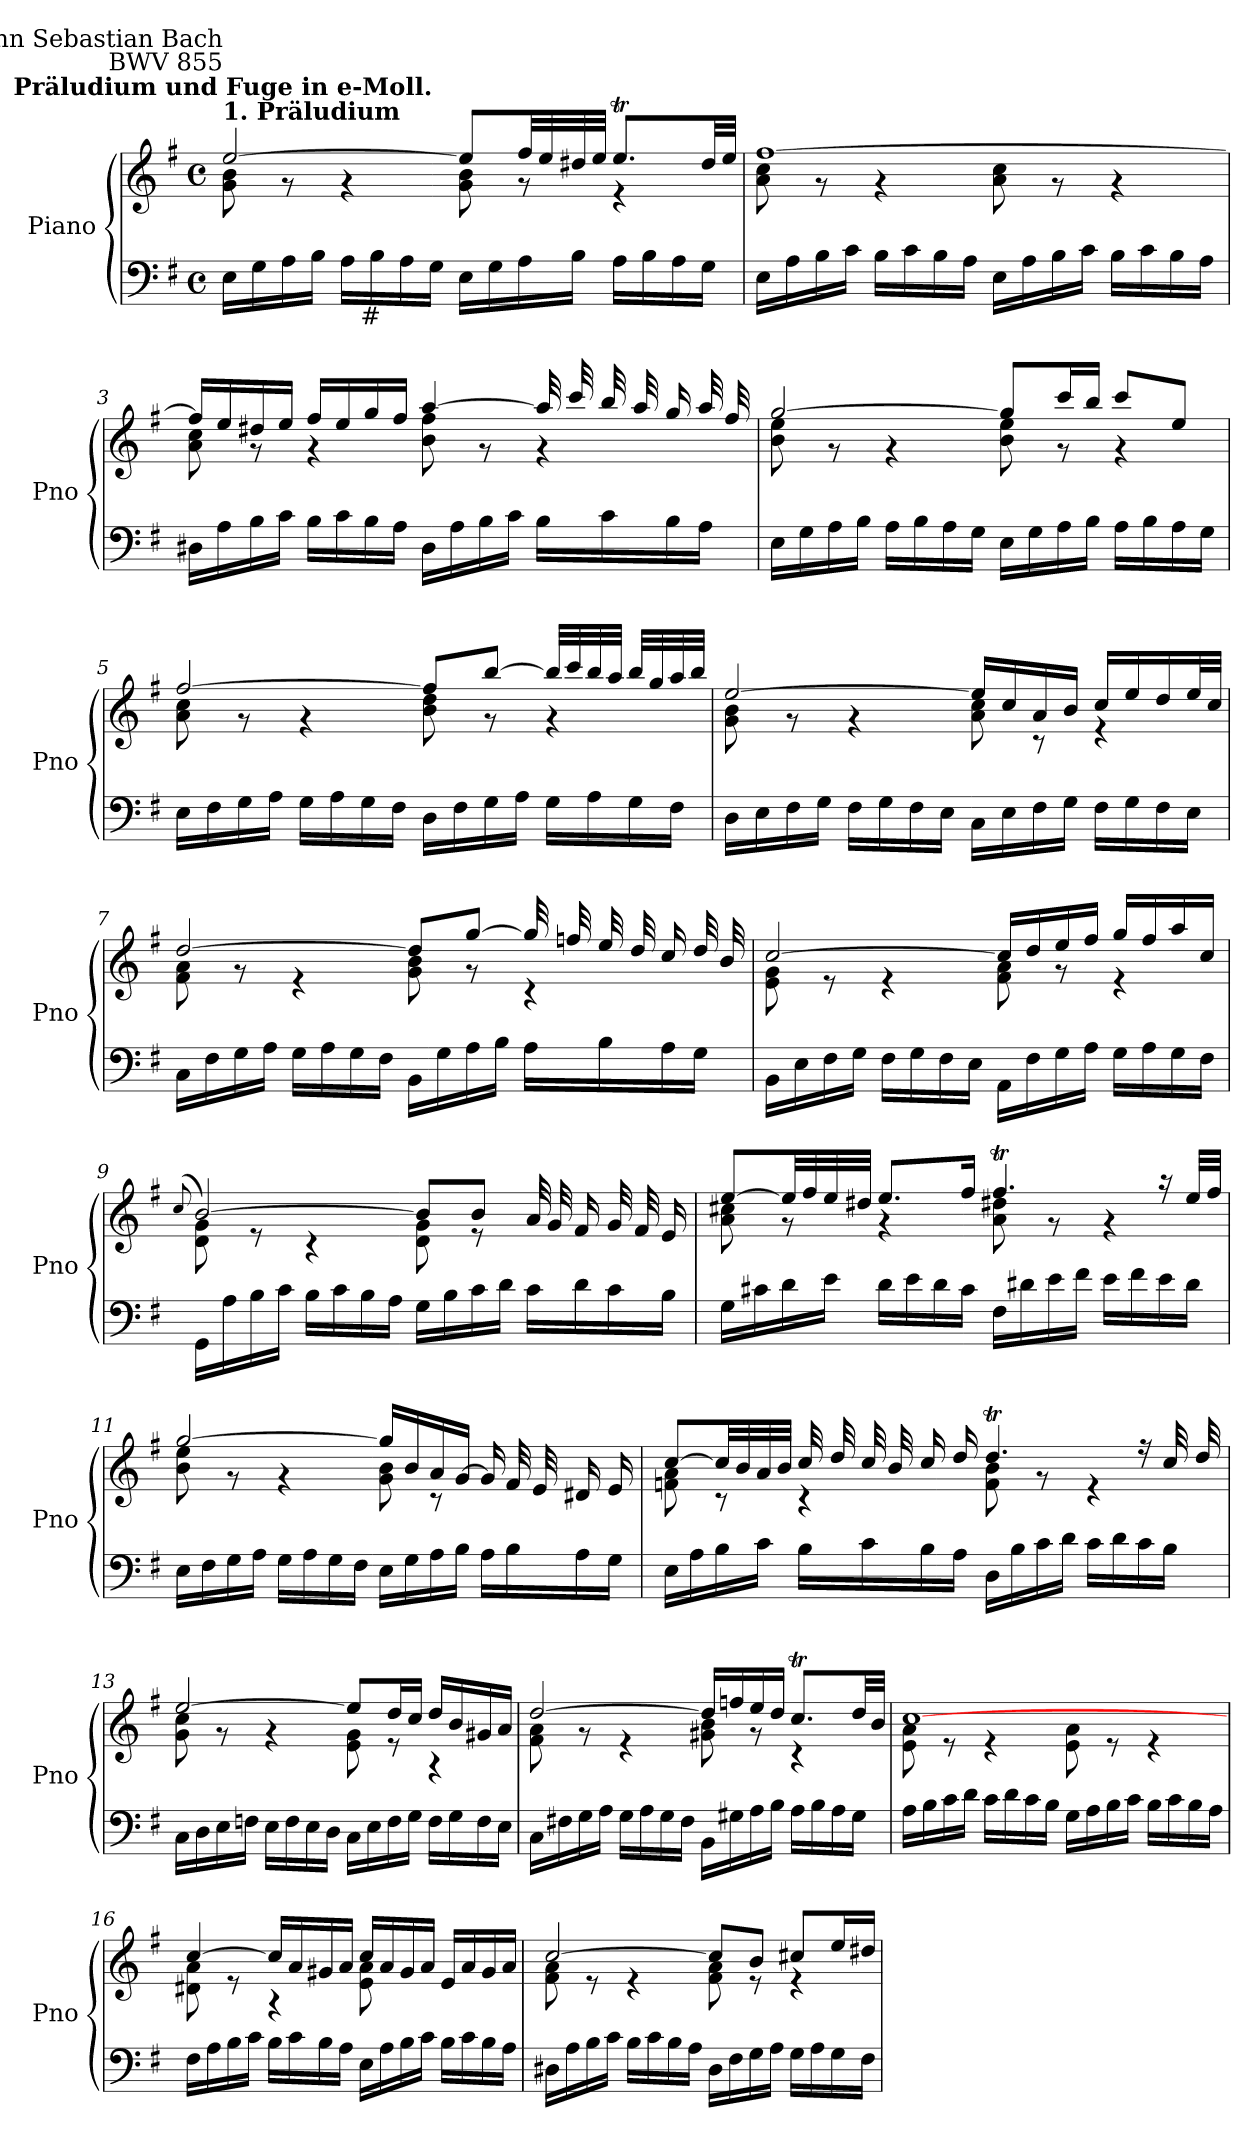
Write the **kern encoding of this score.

**kern	**kern
*part1	*part1
*staff2	*staff1
*I"Piano	*
*I'Pno	*
*clefF4	*clefG2
*k[f#]	*k[f#]
*G:	*G:
*M4/4	*M4/4
*met(c)	*met(c)
=1	=1
*	*^
!	!LO:TX:a:B:t=1. Präludium	!
!	!LO:TX:a:B:cj:t=Präludium und Fuge in e-Moll.	!
!	!LO:TX:a:rj:t=Johann Sebastian Bach\nBWV  855	!
16ELL	[2ee/	8g\ 8b\
16G	.	.
16A	.	8r
16BJJ	.	.
16ALL	.	4r
!LO:TX:b:cj:t=#	!	!
16B	.	.
16A	.	.
16GJJ	.	.
16ELL	8ee/L]	8g\ 8b\
16G	.	.
16A	32ff#/LL	8r
.	32ee/	.
16BJJ	32dd#X/	.
.	32ee/JJJ	.
16ALL	8.eeTL	4r
16B	.	.
16A	.	.
16GJJ	32dd#LL	.
.	32eeJJJ	.
=2	=2	=2
16ELL	[1ff#/	8a\ 8cc\
16A	.	.
16B	.	8r
16cJJ	.	.
16BLL	.	4r
16c	.	.
16B	.	.
16AJJ	.	.
16ELL	.	8a\ 8cc\
16A	.	.
16B	.	8r
16cJJ	.	.
16BLL	.	4r
16c	.	.
16B	.	.
16AJJ	.	.
!!LO:LB:g=z	!!
=3	=3	=3
16D#XLL	16ff#LL]	8a\ 8cc\
16A	16ee	.
16B	16dd#X	8r
16cJJ	16eeJJ	.
16BLL	16ff#/LL	4r
16c	16ee/	.
16B	16gg/	.
16AJJ	16ff#/JJ	.
16D#LL	[4aa/	8b\ 8ff#\
16A	.	.
16B	.	8r
16cJJ	.	.
16BLL	32aa/LLL]	4r
.	32ccc/	.
16c	32bb/	.
.	32aa/	.
16B	16gg/	.
16AJJ	32aa/L	.
.	32ff#/JJJ	.
=4	=4	=4
16ELL	[2gg/	8b\ 8ee\
16G	.	.
16A	.	8r
16BJJ	.	.
16ALL	.	4r
16B	.	.
16A	.	.
16GJJ	.	.
16ELL	8ggL]	8b\ 8ee\
16G	.	.
16A	16cccL	8r
16BJJ	16bbJJ	.
16ALL	8ccc/L	4r
16B	.	.
16A	8ee/J	.
16GJJ	.	.
!!LO:LB:g=z	!!
=5	=5	=5
16ELL	[2ff#/	8a\ 8cc\
16F#	.	.
16G	.	8r
16AJJ	.	.
16GLL	.	4r
16A	.	.
16G	.	.
16F#JJ	.	.
16DLL	8ff#L]	8b\ 8dd\
16F#	.	.
16G	[8bbJ	8r
16AJJ	.	.
16GLL	32bb/LLL]	4r
.	32ccc/	.
16A	32bb/	.
.	32aa/JJJ	.
16G	32bbLLL	.
.	32gg	.
16F#JJ	32aa	.
.	32bbJJJ	.
=6	=6	=6
16DLL	[2ee/	8g\ 8b\
16E	.	.
16F#	.	8r
16GJJ	.	.
16F#LL	.	4r
16G	.	.
16F#	.	.
16EJJ	.	.
16CLL	16ee/LL]	8a\ 8cc\
16E	16cc/	.
16F#	16a/	8r
16GJJ	16b/JJ	.
16F#LL	16ccLL	4r
16G	16ee	.
16F#	16dd	.
16EJJ	32eeL	.
.	32ccJJJ	.
!!LO:LB:g=z	!!
=7	=7	=7
16CLL	[2dd/	8f#\ 8a\
16F#	.	.
16G	.	8r
16AJJ	.	.
16GLL	.	4r
16A	.	.
16G	.	.
16F#JJ	.	.
16BBLL	8ddL]	8g\ 8b\
16G	.	.
16A	[8ggJ	8r
16BJJ	.	.
16ALL	32gg/LLL]	4r
.	32ffn/	.
16B	32ee/	.
.	32dd/	.
16A	16cc/	.
16GJJ	32dd/L	.
.	32b/JJJ	.
=8	=8	=8
16BBLL	[2cc/	8e\ 8g\
16E	.	.
16F#	.	8r
16GJJ	.	.
16F#LL	.	4r
16G	.	.
16F#	.	.
16EJJ	.	.
16AALL	16ccLL]	8f#\ 8a\
16F#	16dd	.
16G	16ee	8r
16AJJ	16ff#JJ	.
16GLL	16ggLL	4r
16A	16ff#	.
16G	16aa	.
16F#JJ	16ccJJ	.
!!LO:LB:g=z	!!
=9	=9	=9
.	(>8qqcc/	.
16GGLL	[2b/)	8d\ 8g\
16A	.	.
16B	.	8r
16cJJ	.	.
16BLL	.	4r
16c	.	.
16B	.	.
16AJJ	.	.
16GLL	8b/L]	8d\ 8g\
16B	.	.
16c	8b/J	8r
16dJJ	.	.
16cLL	32a/LLL	4ryy
.	32g/	.
16d	16f#/JJ	.
16c	32gLLL	.
.	32f#	.
16BJJ	16eJJ	.
=10	=10	=10
16GLL	[8ee/L	8a\ 8cc#X\
16c#X	.	.
16d	32ee/LL]	8r
.	32ff#/	.
16eJJ	32ee/	.
.	32dd#X/JJJ	.
16dLL	8.eeL	4r
16e	.	.
16d	.	.
16c#JJ	16ff#J	.
16F#LL	4.ff#t/	8a\ 8dd#X\
16d#X	.	.
16e	.	8r
16f#JJ	.	.
16eLL	.	4r
16f#	.	.
16e	16r	.
16d#JJ	32ee/LLL	.
.	32ff#/JJJ	.
!!LO:LB:g=z	!!
=11	=11	=11
16ELL	[2gg/	8b\ 8ee\
16F#	.	.
16G	.	8r
16AJJ	.	.
16GLL	.	4r
16A	.	.
16G	.	.
16F#JJ	.	.
16ELL	16gg/LL]	8g\ 8b\
16G	16b/	.
16A	16a/	8r
16BJJ	[16g/JJ	.
16ALL	16g/LL]	4ryy
16B	32f#/L	.
.	32e/	.
16A	16d#X/	.
16GJJ	16e/JJ	.
=12	=12	=12
16ELL	[8cc/L	8fn\ 8a\
16A	.	.
16B	32cc/LL]	8r
.	32b/	.
16cJJ	32a/	.
.	32b/JJJ	.
16BLL	32cc/LLL	4r
.	32dd/	.
16c	32cc/	.
.	32b/	.
16B	16cc/	.
16AJJ	16dd/JJ	.
16DLL	4.ddT/	8f\ 8b\
16B	.	.
16c	.	8r
16dJJ	.	.
16cLL	.	4r
16d	.	.
16c	16r	.
16BJJ	32cc/LLL	.
.	32dd/JJJ	.
!!LO:LB:g=z	!!
=13	=13	=13
16CLL	[2ee/	8g\ 8cc\
16D	.	.
16E	.	8r
16FnJJ	.	.
16ELL	.	4r
16F	.	.
16E	.	.
16DJJ	.	.
16CLL	8ee/L]	8e\ 8g\
16E	.	.
16F	16dd/L	8r
16GJJ	16cc/JJ	.
16FLL	16ddLL	4r
16G	16b	.
16F	16g#X	.
16EJJ	16aJJ	.
=14	=14	=14
16CLL	[2dd/	8f#\ 8a\
16F#X	.	.
16G	.	8r
16AJJ	.	.
16GLL	.	4r
16A	.	.
16G	.	.
16F#JJ	.	.
16BBLL	16ddLL]	8g#X\ 8b\
16G#X	16ffn	.
16A	16ee	8r
16BJJ	16ddJJ	.
16ALL	8.ccT/L	4r
16B	.	.
16A	.	.
16G#JJ	32dd/LL	.
.	32b/JJJ	.
!!LO:LB:g=z	!!
=15	=15	=15
16ALL	[1cc/	8e\ 8a\
16B	.	.
16c	.	8r
16dJJ	.	.
16cLL	.	4r
16d	.	.
16c	.	.
16BJJ	.	.
16GLL	.	8e\ 8a\
16A	.	.
16B	.	8r
16cJJ	.	.
16BLL	.	4r
16c	.	.
16B	.	.
16AJJ	.	.
=16	=16	=16
16F#LL	[4cc/	8d#X\ 8a\
16A	.	.
16B	.	8r
16cJJ	.	.
16BLL	16ccLL]	4r
16c	16a	.
16B	16g#X	.
16AJJ	16aJJ	.
16ELL	16cc/LL	8e\ 8a\
16A	16a/	.
16B	16g#/	8ryy
16cJJ	16a/JJ	.
16BLL	16eLL	4ryy
16c	16a	.
16B	16g#	.
16AJJ	16aJJ	.
!!LO:LB:g=z	!!
=17	=17	=17
16D#XLL	[2cc/	8f# 8a
16A	.	.
16B	.	8r
16cJJ	.	.
16BLL	.	4r
16c	.	.
16B	.	.
16AJJ	.	.
16D#LL	8cc/L]	8f#\ 8a\
16F#	.	.
16G	8b/J	8r
16AJJ	.	.
16GLL	8cc#X/L	4r
16A	.	.
16G	16ee/L	.
16F#JJ	16dd#X/JJ	.
*	*v	*v
=	=
*-	*-
